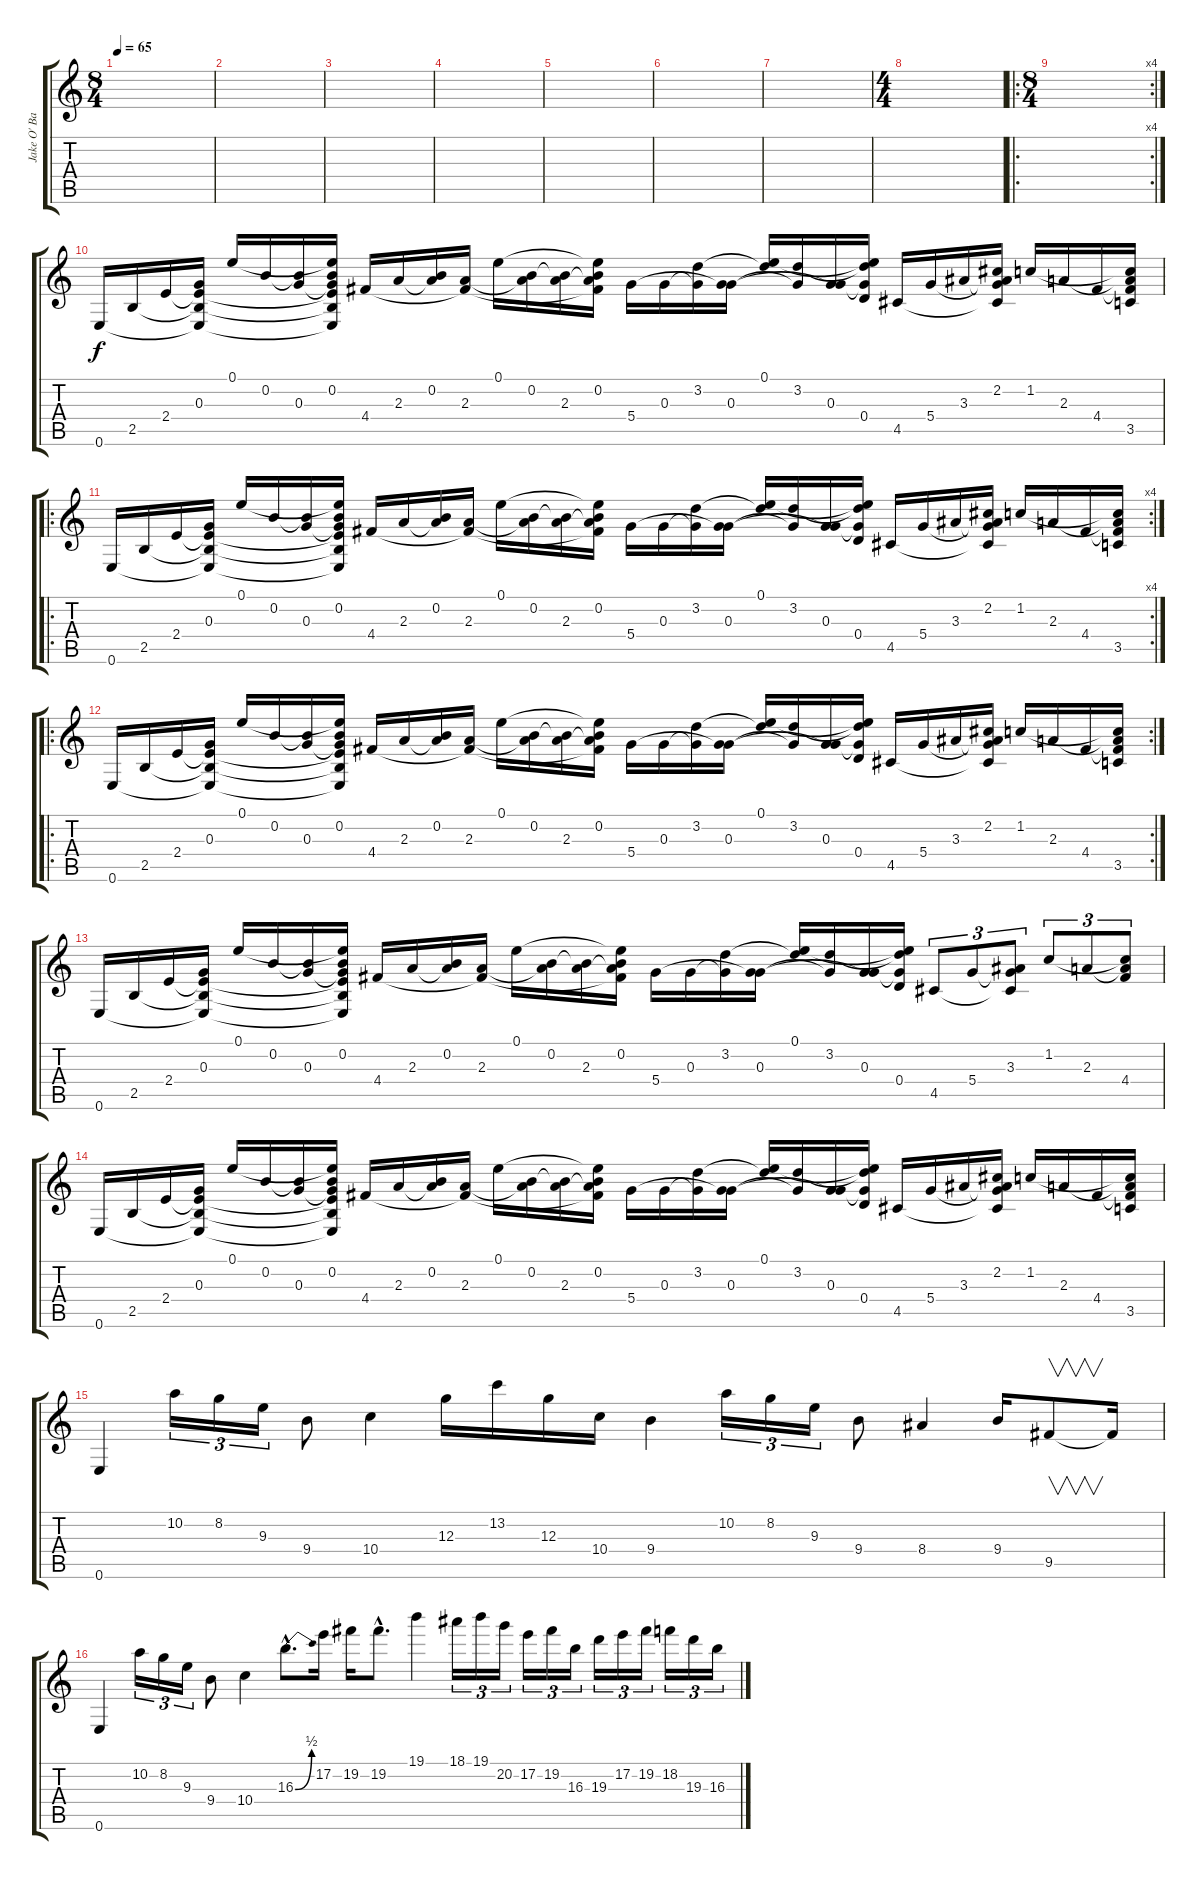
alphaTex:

\track ("Jake O' Bayne - Clean" "Jake O' Ba") {instrument acousticguitarsteel}
\staff {score tabs}
\tuning (E4 B3 G3 D3 A2 E2) {hide}
\ts (8 4)
\tempo 65
\clef g2
\ks c
|
|
|
|
|
|
|
\ts (4 4)
|
\ro
\rc 4
\ts (8 4)
|
0.6.16 2.5.16 2.4.16 (0.3 2.4{t} 2.5{t} 0.6{t}).16 0.1.16 0.2.16 (0.2{t} 0.3).16 (0.1{t} 0.2 0.3{t} 2.4{t} 2.5{t} 0.6{t}).16 4.4.16 2.3.16 (0.2 2.3{t}).16 (2.3 4.4{t}).16 0.1.16 (0.2 2.3{t}).16 (0.2{t} 2.3).16 (0.1{t} 0.2 2.3{t} 4.4{t}).16 5.4.16 0.3.16 (3.2 0.3{t}).16 (0.3 5.4{t}).16 (0.1 3.2{t}).16 (3.2 0.3{t}).16 (0.3 5.4{t}).16 (0.1{t} 3.2{t} 0.3{t} 0.4).16 4.5.16 5.4.16 3.3.16 (2.2 3.3{t} 5.4{t} 4.5{t}).16 1.2.16 2.3.16 4.4.16 (1.2{t} 2.3{t} 4.4{t} 3.5).16 |
\ro
\rc 4
0.6.16 2.5.16 2.4.16 (0.3 2.4{t} 2.5{t} 0.6{t}).16 0.1.16 0.2.16 (0.2{t} 0.3).16 (0.1{t} 0.2 0.3{t} 2.4{t} 2.5{t} 0.6{t}).16 4.4.16 2.3.16 (0.2 2.3{t}).16 (2.3 4.4{t}).16 0.1.16 (0.2 2.3{t}).16 (0.2{t} 2.3).16 (0.1{t} 0.2 2.3{t} 4.4{t}).16 5.4.16 0.3.16 (3.2 0.3{t}).16 (0.3 5.4{t}).16 (0.1 3.2{t}).16 (3.2 0.3{t}).16 (0.3 5.4{t}).16 (0.1{t} 3.2{t} 0.3{t} 0.4).16 4.5.16 5.4.16 3.3.16 (2.2 3.3{t} 5.4{t} 4.5{t}).16 1.2.16 2.3.16 4.4.16 (1.2{t} 2.3{t} 4.4{t} 3.5).16 |
\ro
\rc 2
0.6.16 2.5.16 2.4.16 (0.3 2.4{t} 2.5{t} 0.6{t}).16 0.1.16 0.2.16 (0.2{t} 0.3).16 (0.1{t} 0.2 0.3{t} 2.4{t} 2.5{t} 0.6{t}).16 4.4.16 2.3.16 (0.2 2.3{t}).16 (2.3 4.4{t}).16 0.1.16 (0.2 2.3{t}).16 (0.2{t} 2.3).16 (0.1{t} 0.2 2.3{t} 4.4{t}).16 5.4.16 0.3.16 (3.2 0.3{t}).16 (0.3 5.4{t}).16 (0.1 3.2{t}).16 (3.2 0.3{t}).16 (0.3 5.4{t}).16 (0.1{t} 3.2{t} 0.3{t} 0.4).16 4.5.16 5.4.16 3.3.16 (2.2 3.3{t} 5.4{t} 4.5{t}).16 1.2.16 2.3.16 4.4.16 (1.2{t} 2.3{t} 4.4{t} 3.5).16 |
0.6.16 2.5.16 2.4.16 (0.3 2.4{t} 2.5{t} 0.6{t}).16 0.1.16 0.2.16 (0.2{t} 0.3).16 (0.1{t} 0.2 0.3{t} 2.4{t} 2.5{t} 0.6{t}).16 4.4.16 2.3.16 (0.2 2.3{t}).16 (2.3 4.4{t}).16 0.1.16 (0.2 2.3{t}).16 (0.2{t} 2.3).16 (0.1{t} 0.2 2.3{t} 4.4{t}).16 5.4.16 0.3.16 (3.2 0.3{t}).16 (0.3 5.4{t}).16 (0.1 3.2{t}).16 (3.2 0.3{t}).16 (0.3 5.4{t}).16 (0.1{t} 3.2{t} 0.3{t} 0.4).16 4.5.8{tu (3 2)} 5.4.8{tu (3 2)} (3.3 5.4{t} 4.5{t}).8{tu (3 2)} 1.2.8{tu (3 2)} 2.3.8{tu (3 2)} (1.2{t} 2.3{t} 4.4).8{tu (3 2)} |
0.6.16 2.5.16 2.4.16 (0.3 2.4{t} 2.5{t} 0.6{t}).16 0.1.16 0.2.16 (0.2{t} 0.3).16 (0.1{t} 0.2 0.3{t} 2.4{t} 2.5{t} 0.6{t}).16 4.4.16 2.3.16 (0.2 2.3{t}).16 (2.3 4.4{t}).16 0.1.16 (0.2 2.3{t}).16 (0.2{t} 2.3).16 (0.1{t} 0.2 2.3{t} 4.4{t}).16 5.4.16 0.3.16 (3.2 0.3{t}).16 (0.3 5.4{t}).16 (0.1 3.2{t}).16 (3.2 0.3{t}).16 (0.3 5.4{t}).16 (0.1{t} 3.2{t} 0.3{t} 0.4).16 4.5.16 5.4.16 3.3.16 (2.2 3.3{t} 5.4{t} 4.5{t}).16 1.2.16 2.3.16 4.4.16 (1.2{t} 2.3{t} 4.4{t} 3.5).16 |
0.6.4 10.2.16{tu (3 2)} 8.2.16{tu (3 2)} 9.3.16{tu (3 2)} 9.4.8 10.4.4 12.3.16 13.2.16 12.3.16 10.4.16 9.4.4 10.2.16{tu (3 2)} 8.2.16{tu (3 2)} 9.3.16{tu (3 2)} 9.4.8 8.4.4 9.4.16 9.5.8{v} 9.5{t}.16 |
0.6.4 10.2.16{tu (3 2)} 8.2.16{tu (3 2)} 9.3.16{tu (3 2)} 9.4.8 10.4.4 16.3{be (bend 0 0 60 2) hac}.8{d} 17.2.16 19.2.16 19.2{hac}.8{d} 19.1.4 18.1.16{tu (3 2)} 19.1.16{tu (3 2)} 20.2.16{tu (3 2)} 17.2.16{tu (3 2)} 19.2.16{tu (3 2)} 16.3.16{tu (3 2)} 19.3.16{tu (3 2)} 17.2.16{tu (3 2)} 19.2.16{tu (3 2)} 18.2.16{tu (3 2)} 19.3.16{tu (3 2)} 16.3.16{tu (3 2)}
